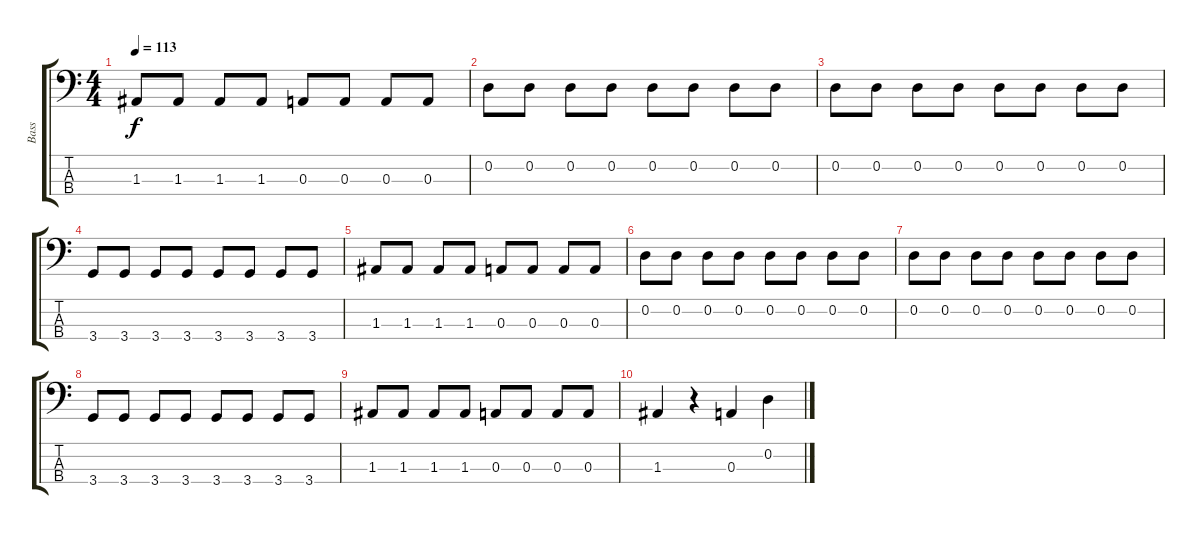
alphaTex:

\track ("Bass" "Bass") {instrument electricbassfinger}
\staff {score tabs}
\tuning (G2 D2 A1 E1) {hide}
\ts (4 4)
\tempo 113
\clef f4
\ks c
1.3.8{dy f} 1.3.8 1.3.8 1.3.8 0.3.8 0.3.8 0.3.8 0.3.8 |
0.2.8 0.2.8 0.2.8 0.2.8 0.2.8 0.2.8 0.2.8 0.2.8 |
0.2.8 0.2.8 0.2.8 0.2.8 0.2.8 0.2.8 0.2.8 0.2.8 |
3.4.8 3.4.8 3.4.8 3.4.8 3.4.8 3.4.8 3.4.8 3.4.8 |
1.3.8 1.3.8 1.3.8 1.3.8 0.3.8 0.3.8 0.3.8 0.3.8 |
0.2.8 0.2.8 0.2.8 0.2.8 0.2.8 0.2.8 0.2.8 0.2.8 |
0.2.8 0.2.8 0.2.8 0.2.8 0.2.8 0.2.8 0.2.8 0.2.8 |
3.4.8 3.4.8 3.4.8 3.4.8 3.4.8 3.4.8 3.4.8 3.4.8 |
1.3.8 1.3.8 1.3.8 1.3.8 0.3.8 0.3.8 0.3.8 0.3.8 |
1.3.4 r.4 0.3.4 0.2.4
